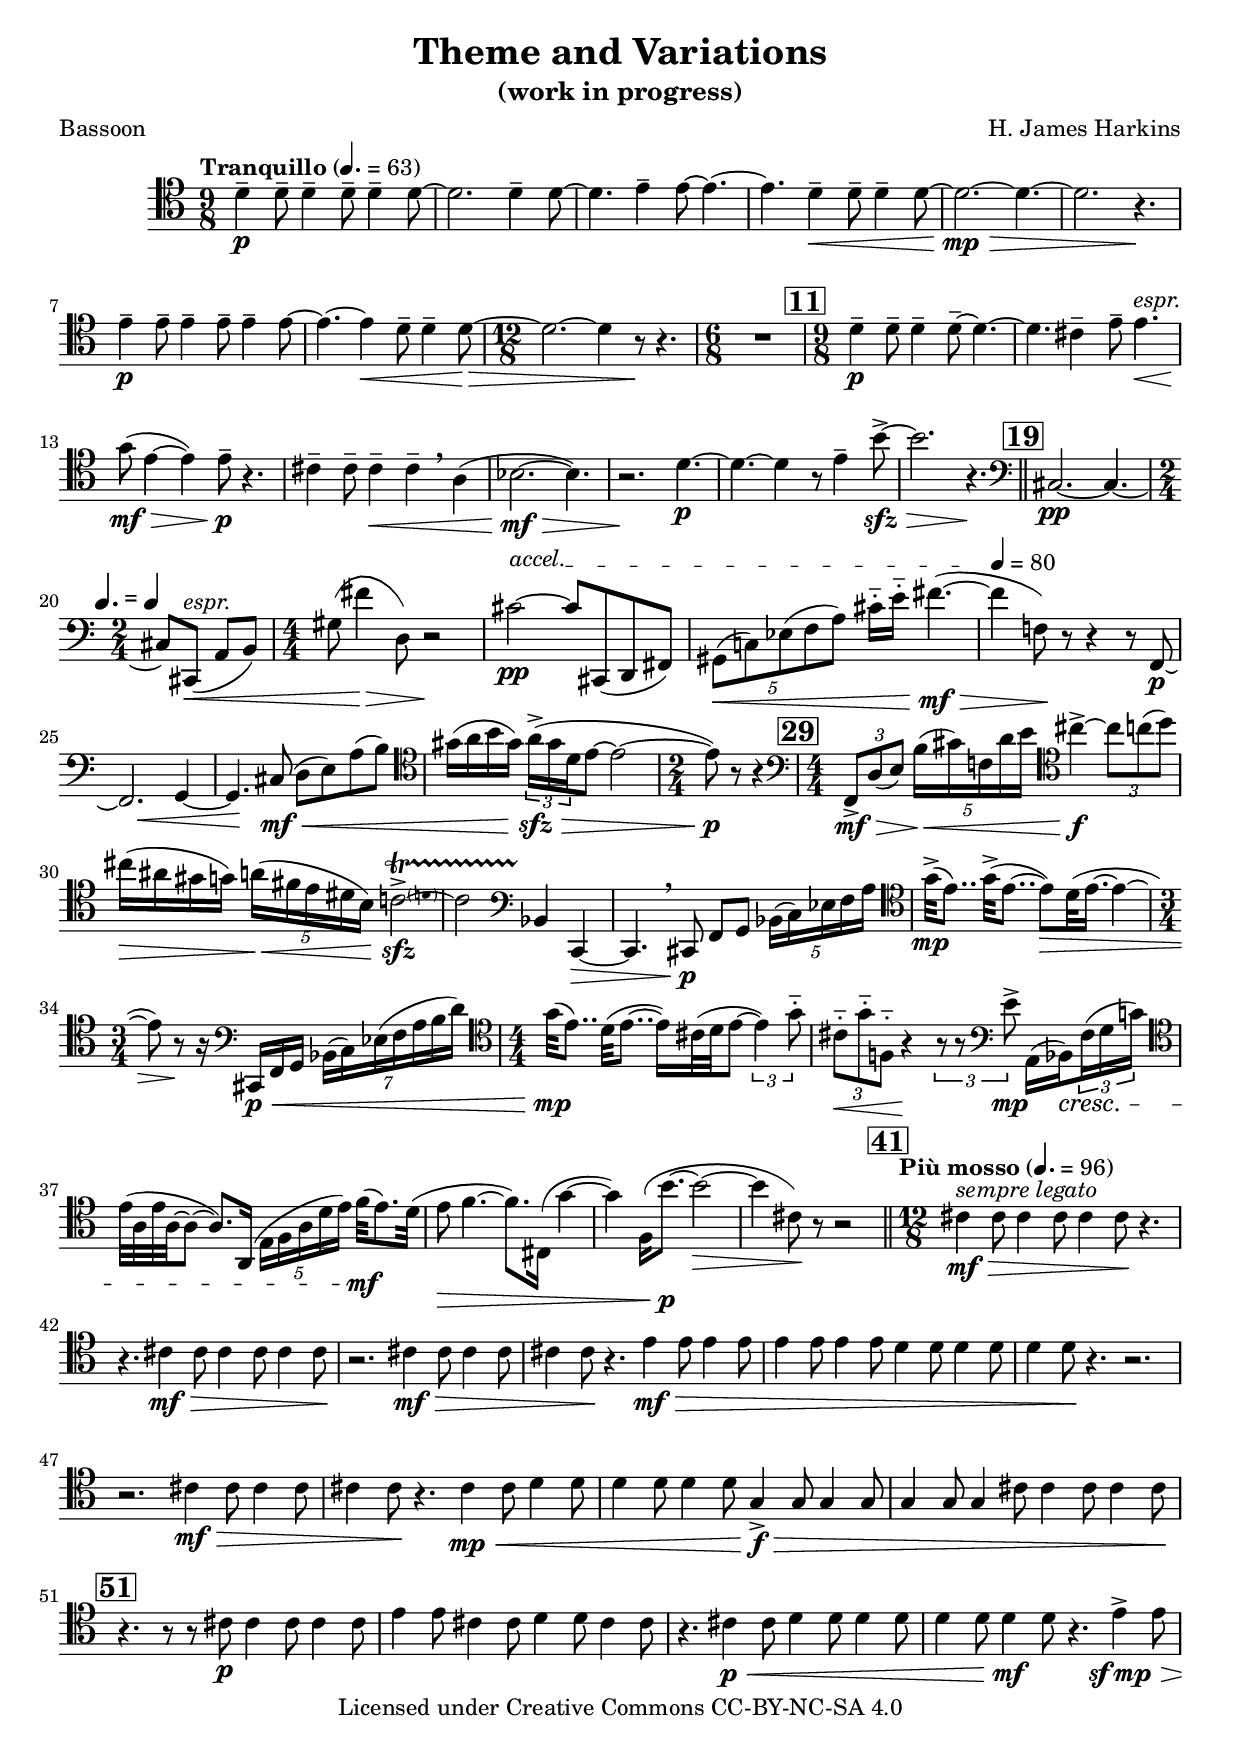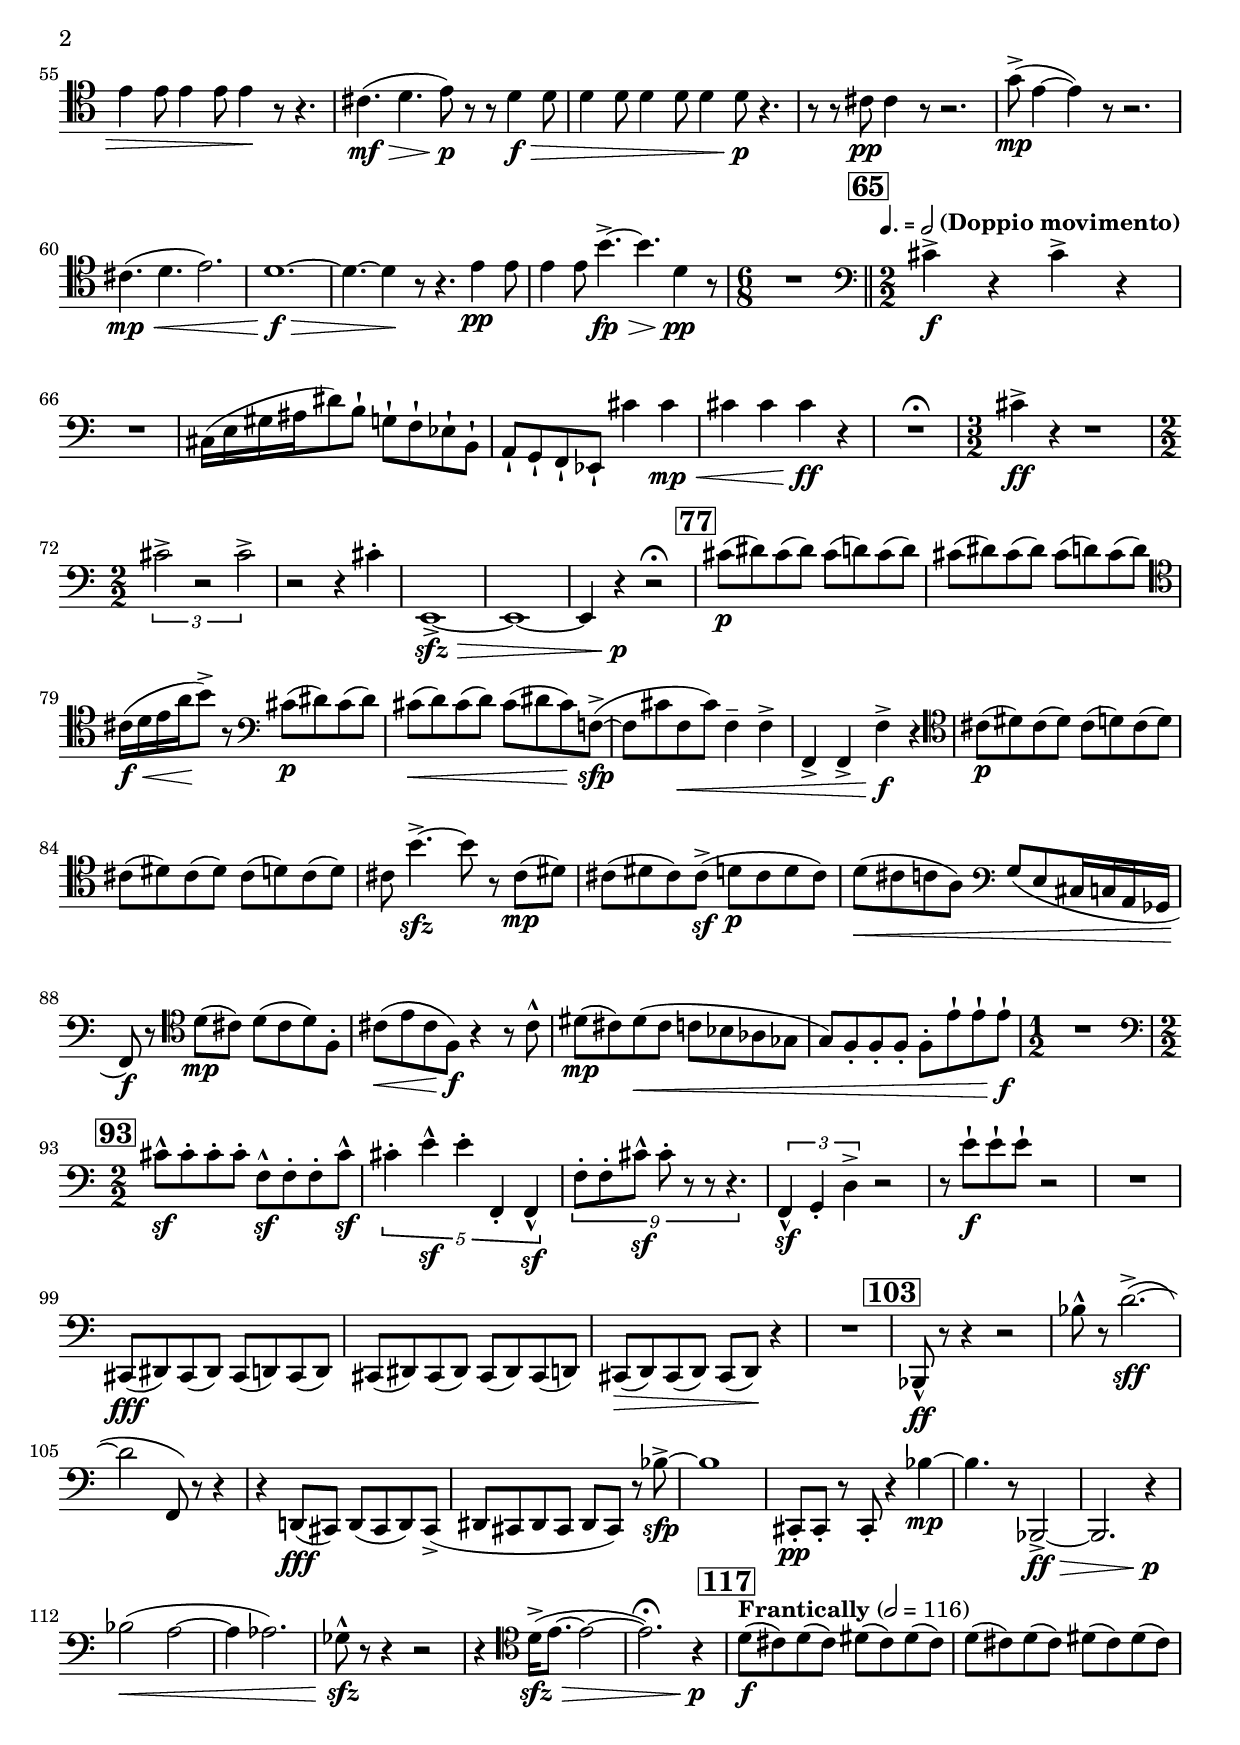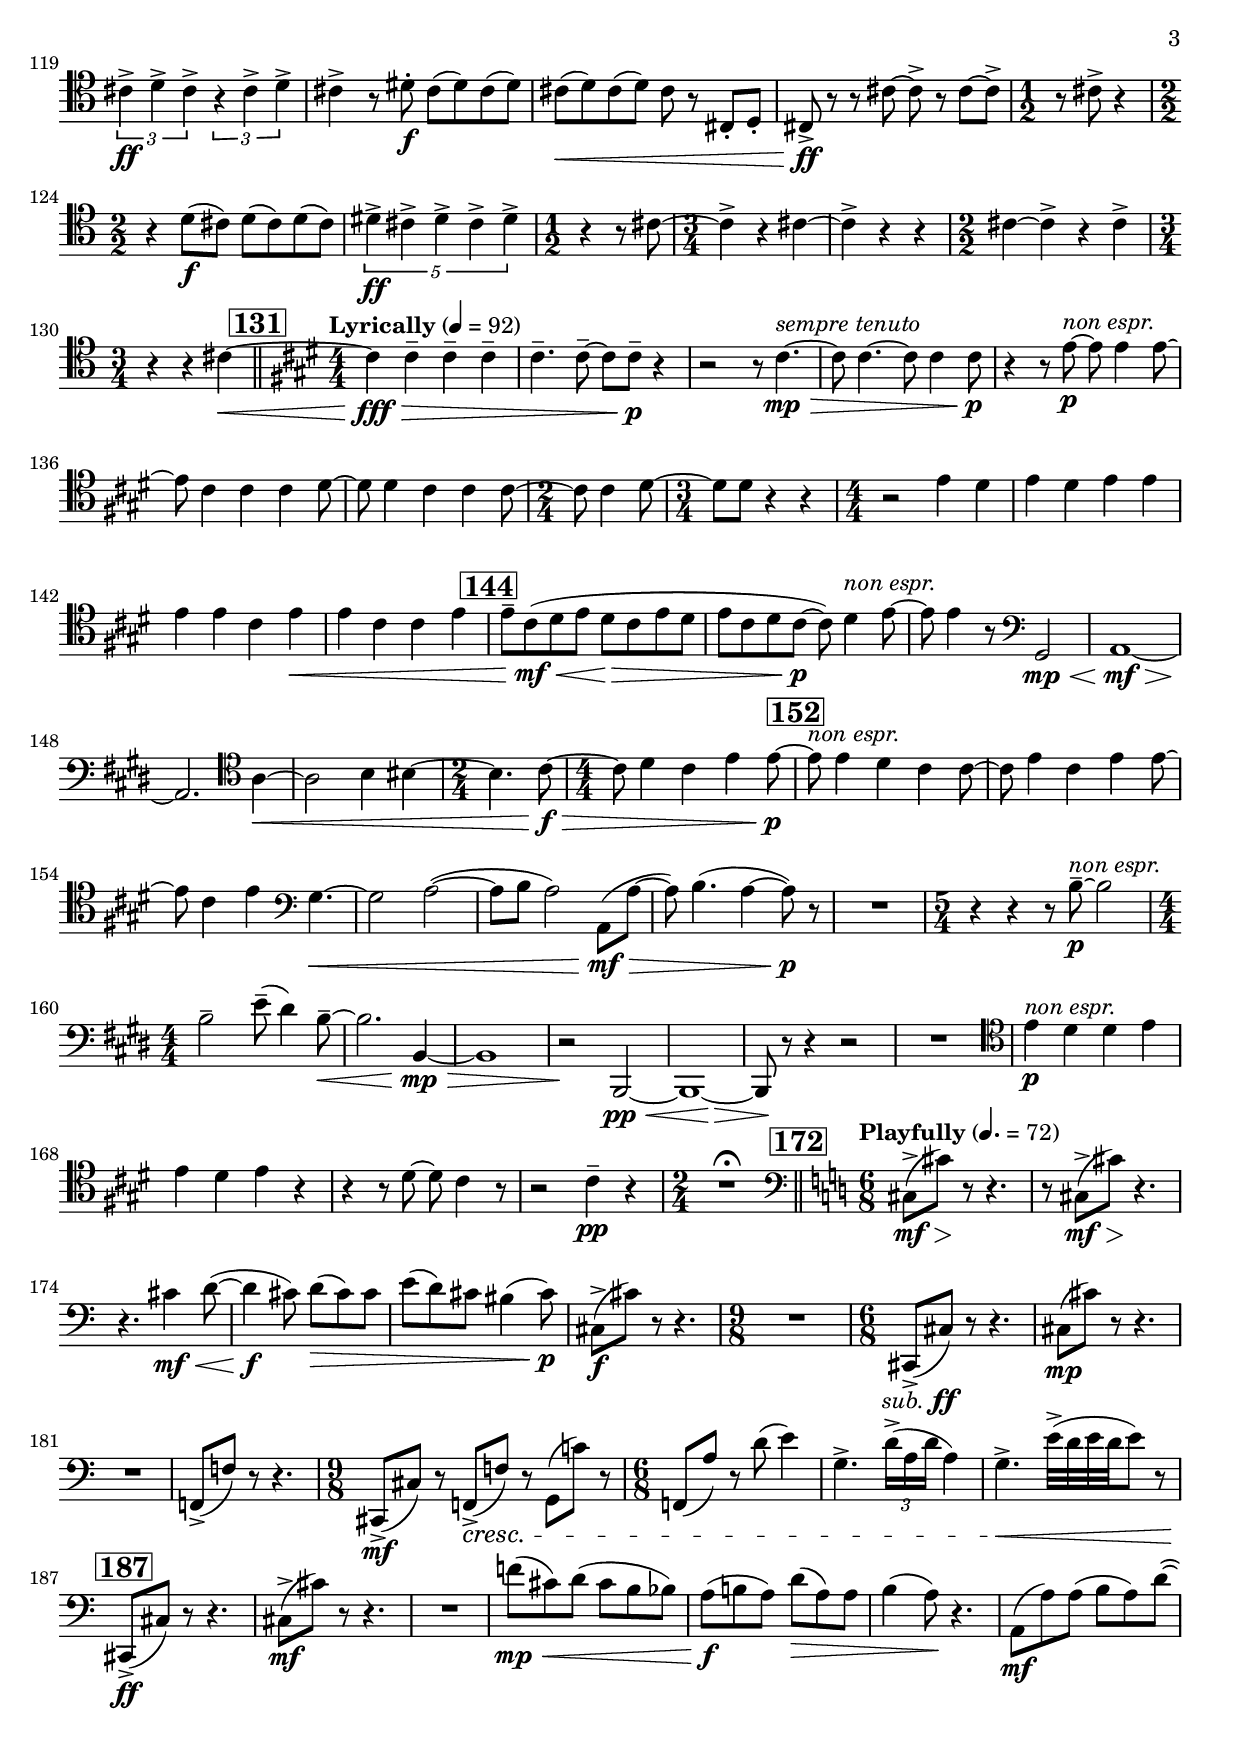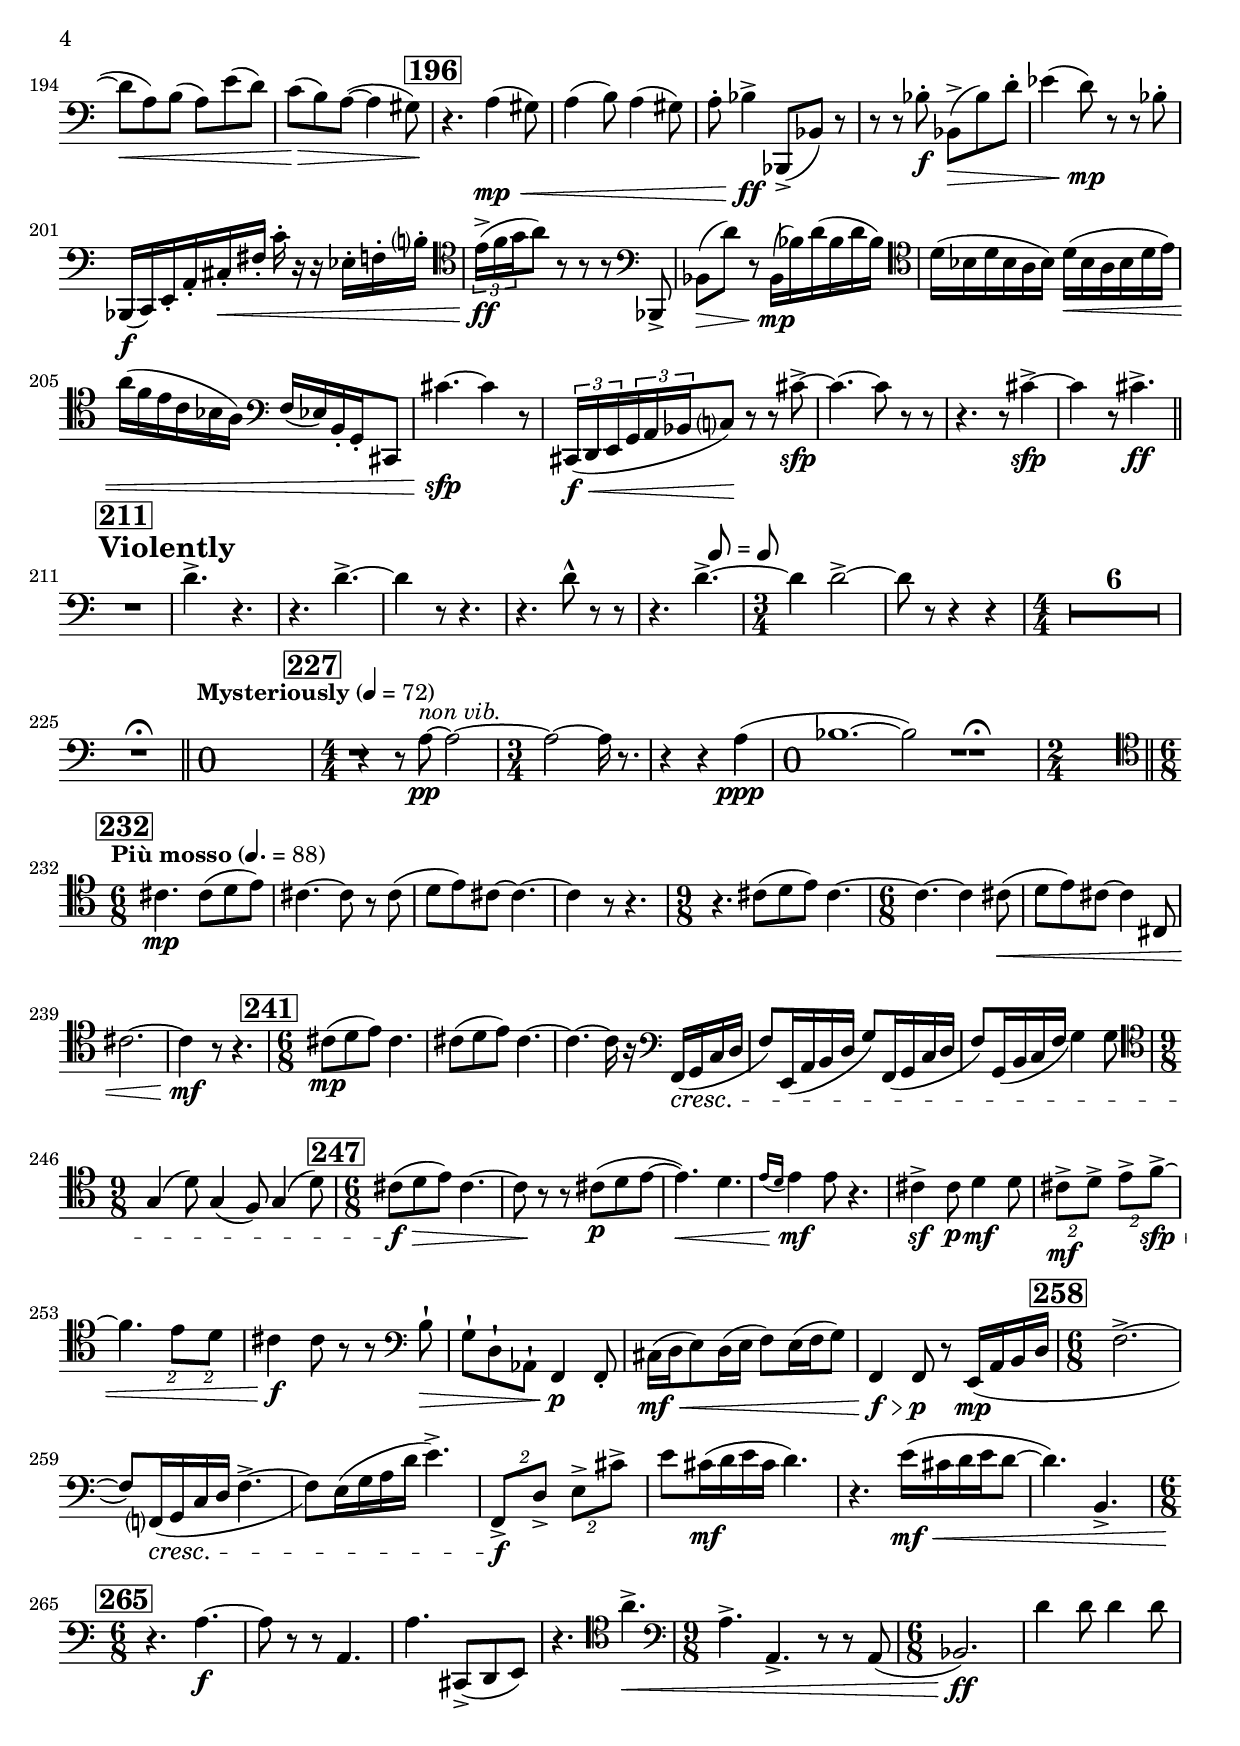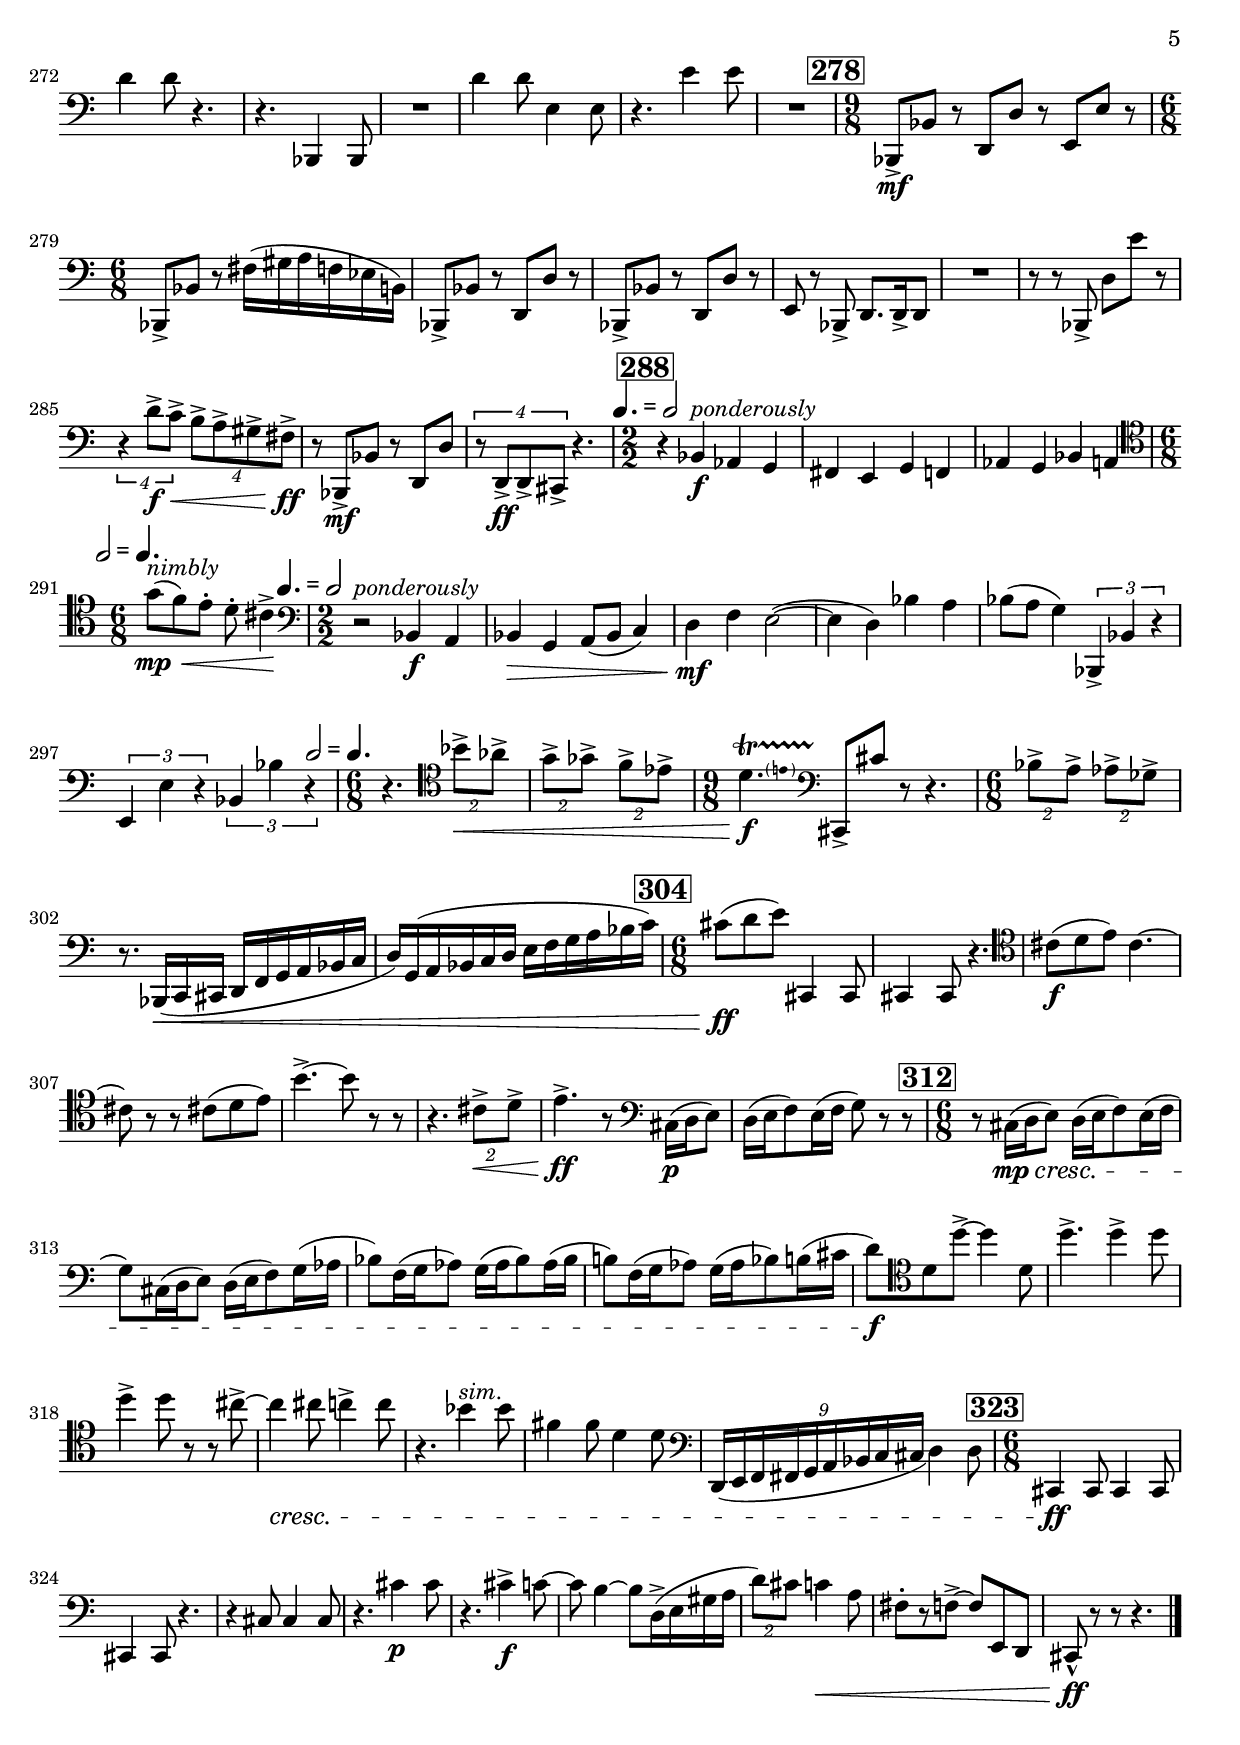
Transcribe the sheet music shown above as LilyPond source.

\version "2.18.2"
\language "english"

cadenzaToMusic =
#(define-music-function (parser location cadenzaMusic music)
                                                  (ly:music? ly:music?)
"Adjust the length of `music and the measureLength, to fit the length of
`cadenzaMusic"
(let* ((clen (ly:music-length cadenzaMusic))
       (mlen (ly:music-length music))
       (factor (ly:moment-div clen mlen))
       (compressed (ly:music-compress music factor)))
  ;; (format #t "factor : ~a\n" factor)
  #{
    \set Timing.measureLength = $clen
    $compressed
    \unset Timing.measureLength
  #}))

\include "../common/includes.ily"
\language "english"

\version "2.18.2"

#(define (get-pitch grob)
   (ly:event-property (ly:grob-property grob 'cause) 'pitch))

#(define (has-accidental? grob)
   (ly:grob? (ly:grob-object grob 'accidental-grob)))

#(define (first-in-beamed-group? me heads)
   (let loop ((x heads))
     (cond
      ((eq? (car x) me) #t)
      ((equal? (get-pitch (car x)) (get-pitch me)) #f)
      (else (loop (cdr x))))))

#(define (preceded-by-chromatic-variant? me heads)
   ;; Within a beamed group, compare a pitch with the preceding pitches.  Find the closest
   ;; pitch sharing octave and note-name with our pitch.  If it has a different alteration
   ;; from our pitch, return #t.  Our pitch will then need an accidental.
   (let* ((me-pitch (get-pitch me))
          (preceding
           (take-while
            (lambda (x) (not (eq? x me)))
            heads))
          (preceding
           (map
            (lambda (x) (get-pitch x))
            preceding))
          (preceding
           (filter
            (lambda (x)
              (and (equal? (ly:pitch-octave x) (ly:pitch-octave me-pitch))
                   (equal? (ly:pitch-notename x) (ly:pitch-notename me-pitch))))
            preceding)))
     
     (and (pair? preceding)
          (not (equal? (ly:pitch-alteration (last preceding))
                       (ly:pitch-alteration me-pitch))))))

#(define (redundant-natural? me heads)
   ;; Will remove any natural which isn't cancelling anything within a beamed group.
   (let* ((acc (ly:grob-object me 'accidental-grob))
          (glyph-name (ly:grob-property acc 'glyph-name)))
     (and (string=? glyph-name "accidentals.natural")
          (not (preceded-by-chromatic-variant? me heads))
          (not (forced? me)))))

#(define (forced? grob)
   (and (has-accidental? grob)
     (eq? #t (ly:grob-property (ly:grob-object grob 'accidental-grob) 'forced))))

#(define (unnecessary-acc? me heads)
   (cond
    ((redundant-natural? me heads) #t)
    ((first-in-beamed-group? me heads) #f)
    ((preceded-by-chromatic-variant? me heads) #f)
    ((forced? me))
    (else #t)))

#(define (accidentals-by-beam-group grob)
   (let* ((stems (ly:grob-array->list (ly:grob-object grob 'stems)))
          (heads (map (lambda (x)
                        (ly:grob-array->list
                         (ly:grob-object x 'note-heads))) stems))
          (heads (flatten-list heads)))
     
     (let loop ((candidates heads))
       (if (pair? candidates)
           (begin
            (if (and
                 (has-accidental? (car candidates))
                 (unnecessary-acc? (car candidates) heads))
                (ly:grob-suicide! (ly:grob-object (car candidates) 'accidental-grob)))
            (loop (cdr candidates)))))))


clarCadenza = \relative c {
  %\accidentalStyle Staff.neo-modern
  %\newSpacingSection
  %\override Score.SpacingSpanner.base-shortest-duration = #(ly:make-moment 1 32)
  \accidentalStyle dodecaphonic
  \override Beam.before-line-breaking = #accidentals-by-beam-group 
  \cadenzaOn
  r8 f\pp [ ( d' e ] ) e'' [ ( cs b ] ) \bar "" g, [ ( d' ef c' ] ) \bar ""
  <<
    \new Voice { \voiceOne s8 e [ ( cs s b ] ) }
    \new Voice \relative c' { \voiceTwo bf8 ( s4 f'8 ) }
  >> \oneVoice
  r2\fermata \bar ""
  d,,4 ( e8 ) e''8-- \bar ""
  \tuplet 5/4 {
    \shape #'((0 . 0) (0 . 1) (0 . 0) (0 . 0)) Slur
    cs16 [ ( f e d cs ] )
  } \bar ""
  g,,8 [ ( d'' ef ] ) \bar ""
  bf,4 ( f'8 ) e'' [ ( cs b ] ) \bar "" c,, [ ( a' ] )
  r4 r8 \bar ""
  <<
    \new Voice \relative c''' {
      \voiceOne
      s4 e8 ( cs4 ) s4 d,8 [ ( ef ] ) s e' ( cs4 )
    }
    \new Voice \relative c {
      \voiceTwo
      f8 [ ( d' ] ) s4. \bar "" bf4-- s4 \bar "" f8-- s4.
    }
  >> \oneVoice
  \tuplet 5/4 { d8\< [ e! bf, e'' cs ] } \bar "" \tuplet 3/2 { f,,,8 [ d' ] e4 d8 [ e ] } \bar ""
  \once \override NoteColumn.X-offset = #1
  b''8\mf\> g,,4 b'' g,, b''\p \bar "" r2\fermata \bar ""
  %\tag #'c-score { \break }
  e,16\mp^\markup "with increasing urgency" [ ( g e ) cs, ] e''8 [ ( cs b ] ) \bar ""
  e,,-- g4 ( e8 ) \bar ""
  \tuplet 5/4 { e''16\cresc [ ( cs e cs e ] ) } \bar ""
  \tuplet 7/4 { d,,,8 [ ( e16 g b cs g' ] ) } \bar ""
  fs32 [ ( e'16 ) fs,32 ( e'8 ) ] \bar "" 
  \once \override TextSpanner.bound-details.left.text = "Tenuto = stress this note"
  f,,8--\startTextSpan
  \tuplet 5/4 { %{ \shape #'((0 . 0) (0 . 0) (0.8 . -1) (0 . 1.5)) Slur %} f'!16 [ ( fs e' fs, e' ] ) } \bar "" g,,8--
  e''' [ ( cs b ] ) \bar ""
  \tuplet 6/4 { f,16 [ ( fs e' ) bf ( c a' ] ) } \bar "" b,,8--\mf [ ( cs\stopTextSpan ] ) \bar ""
  \tuplet 5/4 { d'16\< [ ( e b' fs e' ] ) } \bar ""
  \tuplet 5/4 { f,16 [ ( g c af e' ] ) } \bar ""
  \tuplet 5/4 { a,16 [ ( bf d cs e ] ) } \bar ""
  %% NOTE: This forced accidental is not needed in the part.
  %% Setting \accidentalStyle later makes it appear in the part.
  %% Setting it earlier hides it in the score, where it's needed.
  %% Tagging it fucks up the rests in the oboe and bassoon parts.
  %% Damn damn damn damn damn
  d8..->\trill [ ( cs32 ] )
  d8..->\trill [ ( cs32 ] ) \bar ""
  \tuplet 3/2 { e16->\ff [ ( cs e } d8\> ~ ] d8. [ cs16 ] ) \bar ""
  \accidentalStyle Staff.default
  \revert Beam.before-line-breaking
  \tuplet 5/4 { a16\< [ ( gs e d cs ] } \bar ""
  \tuplet 7/4 { d16 [ cs a gs a gs e\! ] ) }
  \cadenzaOff
}

clarCadenzaB = \relative c'' {
  \newSpacingSection
  \override Score.SpacingSpanner.base-shortest-duration = #(ly:make-moment 1 16)
  \cadenzaOn
  r2 e4.\ppp bf,16 [ ( c' ] ) e'8 [ ( d, ] )
  \tuplet 3/2 { g'16 [ ( c, a, } f'8 ] ) %\bar ""
  bf,,8--^"Tenuto = stress this note" \breathe
  e'4 c?8 [ e ] 
}

clarCadenzaC = \relative c'' {
  \tuplet 5/4 { c16\< [ ( e c e c ] } e8 )
  %\accidentalStyle Staff.neo-modern
  \accidentalStyle dodecaphonic
  \override Beam.before-line-breaking = #accidentals-by-beam-group 
  d,,-- f''4..
  <<
    { c,16-- ( g''2.\fermata ) }
    { s16 s2\> s8 s8\! }
  >> \bar ""
  r2 e4.\ppp\< \appoggiatura { \slurUp bf,16 [ d ] } f'4
  \tag #'a-part \shape #'((0 . 2.5) (0 . -3.2) (0 . -5.2) (0 . -1)) Slur
  cs,16--\> [ ( g''8. ~ ] g4 ~ g8 e4 f8\pppp )
  \cadenzaOff
  \accidentalStyle Staff.default
  \revert Beam.before-line-breaking
}


\include "../common/globals.ily"
%\include "../musicvars/oboe.ily"
%\include "../musicvars/clarinet.ily"
\language "english"

bsnTheme = \relative c' {
  \override Hairpin #'to-barline = ##f
  \clef tenor
  d4--\p d8-- d4-- d8-- d4-- d8 ~
  d2. d4-- d8 ~
  d4. e4-- e8 ~ e4. ~
  e4. d4--\< d8-- d4-- d8 ~
  d2.\mp\> ~ d4. ~
  d2. r4.\!
  e4--\p e8-- e4-- e8-- e4-- e8 ~
  e4. ~ e4\< d8-- d4-- d8\> ~
  d2. ~ d4 r8\! r4.
  R2.
  d4--\p d8-- d4-- d8-- ~ d4. ~
  d4. cs4-- e8-- e4.\<^\markup { \italic "espr." }
  g8\mf\> ( e4 ~ e4 ) e8--\p r4.
  cs4-- cs8-- cs4--\< cs4-- \breathe a4 (
  bf2.\mf\> ~ bf4. )
  r2.\! d4.\p ~
  d4. ~ d4 r8 e4-- b'8->\sfz\> ~
  b2. r4.\!
  %\clef bass
  %cs,,2.\pp ~ cs4.
}

bsnTwelveEight = \relative c' {
  \override Hairpin #'to-barline = ##f
  \clef tenor
  cs4\mf\>^\markup { \italic "sempre legato" } cs8 cs4 cs8 cs4 cs8\! r4.
  r4. cs4\mf\> cs8 cs4 cs8 cs4 cs8\!
  r2. cs4\mf\> cs8 cs4 cs8
  cs4 cs8\! r4. e4\mf\> e8 e4 e8
  e4 e8 e4 e8 d4 d8 d4 d8
  d4 d8\! r4. r2.
  r2. cs4\mf\> cs8 cs4 cs8
  cs4 cs8\! r4. cs4\mp\< cs8 d4 d8
  d4 d8 d4 d8 g,4->\f\> g8 g4 g8
  g4 g8 g4 cs8 cs4 cs8 cs4 cs8\!
  r4. r8 r8 cs8\p cs4 cs8 cs4 cs8
  e4 e8 cs4 cs8 d4 d8 cs4 cs8
  r4. cs4\p\< cs8 d4 d8 d4 d8
  d4 d8 d4\mf d8 r4. e4->\sfmp\> e8
  e4 e8 e4 e8 e4\! r8 r4.
  cs4.\mf\> ( d e8\p ) r8 r8 d4\f\> d8
  d4 d8 d4 d8 d4 d8\p r4.
  r8 r8 cs8\pp cs4 r8 r2.
  g'8->\mp ( e4 ~ e4 ) r8 r2.
  cs4.\mp\< ( d e2. )
  d1.\f\> ~
  d4. ~ d4\! r8 r4. e4\pp e8
  e4 e8 b'4.->\fp\> ~ b4. d,4\pp r8
  R2.
}

bsnSixEight = \relative c {
  \override Hairpin #'to-barline = ##f
  \clef bass
  cs8->\mf\> ( cs'\! ) r8 r4.
  r8 cs,->\mf\> ( cs'\! ) r4.
  r4. cs4\mf\< d8 ~ (
  d4\f cs8 ) d\> ( cs ) cs
  e ( d ) cs bs4 ( cs8\p )
  cs,8->\f ( cs' ) r8 r4.
  R1*9/8
  cs,,8->_\subffMarkup ( cs' ) r8 r4.
  cs8\mp ( cs' ) r8 r4.
  R2.
  f,,!8-> ( f'! ) r8 r4.
  cs,8->\mf ( cs' ) r8 f,!8-> \cresc ( f'! ) r8 g,8 ( c'! ) r8
  f,,!8 ( a' ) r8 d ( e4 )
  g,4.-> \tuplet 3/2 { d'16-> ( a d } a4 )
  g4.->\< e'32-> ( d e d e8 ) r8
  cs,,8->\ff ( cs' ) r8 r4.
  cs8->\mf ( cs' ) r8 r4.
  R2.
  f!8\mp\< ( cs ) d ( cs b bf )
  a\f ( b! a ) d\> ( a ) a
  b4 ( a8\! ) r4.
  a,8\mf ( a' ) a ( b a ) d ~ (
  d\< a ) b ( a ) e' ( d )
  c\> ( b ) a ~ ( a4 gs8\! )
  r4. a4\mp\< ( gs8 )
  a4 ( b8 ) a4 ( gs8 )
  a-. bf4->\ff bf,,8-> ( bf' ) r8
  r8 r8 bf'-.\f bf,->\> ( bf' ) d-.
  ef4 ( d8\mp ) r8 r8 bf-.
  bf,,16\f ( c ) e-. a-. cs-.\< fs-. c'-. r r ef,-. f-. b?-.
  \clef tenor \tuplet 3/2 { e16->\ff ( [ f g } a8 ) ] r8 r8 r8 \clef bass bf,,,8->
  bf'\> ( d' ) r8 
  \shape #'((0 . -0.5) (0 . 1) (0 . 1) (0 . 0.4)) Slur
  %\once \override Accidental #'X-offset = #0.2
  %\once \override Accidental.avoid-slur = #'inside  % THIS DOES NOTHING, WHY???
  bf,16\mp ( \once \override Accidental #'extra-offset = #'(0.25 . 0) bf' ) d ( bf d bf )
  \clef tenor d ( bf d bf a bf ) d\< ( bf a bf d e )
  a ( f e c bf a ) \clef bass f ( ef ) b-. g-. cs,8
  cs''4.\sfp ~ cs4 r8
  \tupletSpan 8
  \tuplet 3/2 { cs,,16\f\< ( d e g a bf } c?8\! ) r8 r8 cs'8->\sfp ~
  cs4. ~ cs8 r8 r8
  r4. r8 cs4->\sfp ~
  cs4 r8 cs4.->\ff
  R2.
  d4.-> r4.
  r4. d4.-> ~
  d4 r8 r4.
  r4. d8-^ r8 r8
  r4. d4.-> ~
  d4 d2-> ~
  d8 r8 r4 r4
  R1*6 R1\fermataMarkup
  \cadenzaOn R1 \cadenzaOff
  r4 r8 a8\pp^\markup { \italic "non vib." } ~ a2 ~
  a2 ~ a16 r8.
  r4 r4 a4 ( \ppp
  \cadenzaOn
  bf1. ~ bf2 ) s8
  r1\fermata
  \cadenzaOff
  R2
}

bsnOb = \new Voice \with {
  \remove "Note_heads_engraver"
  \consists "Completion_heads_engraver"
  \remove "Rest_engraver"
  \consists "Completion_rest_engraver"
}
\relative c' {
  \override Hairpin #'to-barline = ##f
  \clef tenor
  %cs8\mf\< ~
  r4 r cs\< ~
  cs4\fff\> cs-- cs-- cs--
  cs4.-- cs8-- ~ cs cs--\p r4
  r2 r8 cs4.^\sempreTenuto \mp\> ~
  cs8 cs4. ~ cs8 cs4 cs8\p
  r4 r8 e8\p ^\nonEspr ~ e8 e4 e4 %completion heads
  cs4 cs cs ds
  ds cs cs cs
  cs ds ds8 r4 r4
  r2 e4 ds
  e ds e e
  e e cs e\<
  e cs cs e
  e8-- cs\mf\< ( ds e ds\> cs e ds
  e cs ds cs\p ~ cs ) ds4^\nonEspr e
  e4 r8 \clef bass gs,,2\mp\<
  a1\mf\> ~
  a2.\! \clef tenor a'4\< ~
  a2 b4 bs4 ~
  bs4. cs8\f\> ~
  cs8 ds4 cs e e8\p ~
  e8 ^\nonEspr e4 ds cs cs  %completion heads
  e cs e e
  cs e \clef bass gs,4.\< ~
  gs2 a ~ (
  a8 b a2 ) a,8\mf\> ( a' ~
  a ) b4. ( a4 ~ a8\p ) r8
  R1
  r4 r4 r8 b8--\p ^\nonEspr ~ b2
  b2-- e8-- ( ds4 ) b8-- \< ~
  b2. b,4 \mp\> ~
  b1
  r2\! <<
    { b,2 ~
      b1 ~
      b8 r8 r4 r2
    }
    { s2\pp\<
      s2 s2\>
      s8\!
    }
  >>
  R1
  \resetRelativeOctave c'
  \clef tenor e4\p ^\nonEspr ds ds e
  e ds e r4
  r4 r8 ds ~ ds cs4 r8
  r2 cs4-- \pp r4 
  R2 \fermataMarkup
}

bsnBsn = \relative c {
  \clef bass
  cs2.\pp ~ cs4. ~
  cs8 cs,8^\espres \< ( a' b )
  \shape #'((0 . -1) (0 . 1.5) (0 . 0.5) (0 . -1)) Slur
  gs' ( fs'4\> d,8 ) r2\!
  cs'2\pp ~ cs8 cs,, ( d fs )
  \tuplet 5/4 { gs8 ( \< c! ) ef ( f a ) } cs16\portato e\portato fs4.\mf\> ~ (
  fs4 f,!8\! ) r8 r4 r8 <<
    {
      f,\p ~
      f2. g4 ~
      g4.
    }
    { s8 s4 s2.\< s4.\! }
  >>
  cs8\mf\< ( d e ) a ( b )
  \clef tenor
  \shape #'((0 . 0) (0 . 0.5) (0 . 0.5) (0 . 0)) Slur
  gs'16 ( a b gs ) \tuplet 3/2 { a16->\sfz\> ( gs d } e8 ~ e2 ~
  e8\p ) r8 r4
  \clef bass \tuplet 3/2 { f,,8->\mf\> d' ( e ) } \tuplet 5/4 { b'16 ( \< cs ) f,! d' e }
  \clef tenor cs'4->\f ~ \tuplet 3/2 { cs8 c ( d ) }
  \override TrillPitchAccidental.avoid-slur = #'inside
  cs16\> ( as gs g ) \tuplet 5/4 { a16\< ( fs e ds b ) } \pitchedTrill c!2->\sfz\startTrillSpan ~ d
  c2 \clef bass bf,4\stopTrillSpan c,\> ~
  c4. \breathe cs8\p f g \tuplet 5/4 { bf16 ( c ) ef f a }
  \clef tenor g'32->\mp ( e8.. ) g32-> ( e8.. ~ e8\> ) d32 ( e16. ~ e4 ~
  e8 ) r8\! r16 \clef bass cs,,16\p\< f g \tuplet 7/4 { bf16 ( c ) ef ( f a b d ) }
  \clef tenor g32\mp ( e8.. ) d32 ( e8.. ~ e16 ) cs32 ( d e8 ~ \tuplet 3/2 { e4 ) g8\portato }
  \tuplet 3/2 { cs,8\portato \< g'\portato f,!\portato } r4\! \tuplet 3/2 { r8 r8 \clef bass e'->\mp }
  \set subdivideBeams = ##t
  \set baseMoment = #(ly:make-moment 1/8)
  \set beatStructure = #'(2 2 2 2)
  a,,16 ( bf \cresc ) \tuplet 3/2 { f'16 ( g c ) }
  \unset baseMoment
  \unset beatStructure
  \set subdivideBeams = ##f
  \clef tenor e32 ( a, e' a, ~ a8 ~ a8. ) a,16 ( \tuplet 5/4 { e'16 f a d e ) } f32\mf ( e8. ) d32 (
  e8\> f4. ~ f8. )
  \shape #'((0 . -1) (-1 . 1) (0 . 0) (0 . 0)) Slur
  cs,16 ( g''4 ~
  g4 )
  \shape #'((0 . 2) (-2 . -1) (0 . -1.5) (0 . 0)) Slur
  f,16 ( b'8.\p ~ b2\> ~
  \noBreak
  b4 cs,8\! ) r8 r2
}

dashPlus = "staccatissimo"

bsnOB = \relative c' {
  \override Hairpin #'to-barline = ##f
  \clef bass
  cs4->\f r cs-> r
  R1
  cs,16 ( e gs as ds8 ) b-+ g-+ f-+ ef-+ b-+
  a-+ g-+ f-+ ef-+ cs''4 cs\mp\<
  cs cs cs\ff r4
  R1\fermataMarkup
  cs4->\ff r4 r1
  \tuplet 3/2 { cs2-> r cs-> }
  r2 r4 cs-.
  e,,1->\sfz\> ~ e ~ e4 r4\p r2\fermata
  %{\clef tenor%} cs''8\p ( ds ) cs ( ds ) cs ( d ) cs ( d )
  cs ( ds ) cs ( ds ) cs ( d ) cs ( d )
  \clef tenor cs16\f\< ( d e a\! b8-> ) r8 \clef bass cs,\p ( ds ) cs ( ds )
  cs\< ( d ) cs ( d ) cs ( ds cs ) f,!->\sfp ~ (
  f cs' f,\< cs' ) f,4-- f->
  f,-> f-> f'->\f r4
  \clef tenor
  cs'8\p ( ds ) cs ( ds ) cs ( d ) cs ( d )
  cs ( ds ) cs ( ds ) cs ( d ) cs ( d )
  cs b'4.->\sfz ~ b8 r cs,8\mp ( ds )
  cs ( ds cs ) cs->\sf ( d\p cs d cs )
  d\< ( cs c a ) \clef bass g ( e cs16 c a gf
  f8\f ) r \clef tenor d''8\mp ( cs ) d ( cs d ) f,-.
  \shape #'((0 . -0.3) (0 . 0.5) (0 . 0.5) (0 . 0)) Slur
  cs'\< ( e cs f,\f ) r4 r8 cs'-^
  ds\mp ( cs ) ds\< ( cs c bf af gf
  g ) f-. f-. f-. f-. e'-+ e-+ e-+\f
  R2
  \clef bass cs8-^\sf cs-. cs-. cs-. f,-^\sf f-. f-. cs'-^\sf
  \tuplet 5/4 { cs4-. e-^\sf e-. f,,-. f-^\sf }
  \tuplet 9/8 { f'8-. [ f-. cs'-^\sf ] cs-. r8 r8 r4. }
  \tuplet 3/2 { f,,4-^\sf g-. d'-> } r2
  r8 e'-+\f e-+ e-+ r2
  R1
  %{\clef bass%} cs,,8\fff ( ds ) cs ( ds ) cs8 ( d ) cs ( d )
  cs8 ( ds ) cs ( ds ) cs8 ( ds ) cs ( d )
  cs8\> ( d ) cs ( d ) cs ( d\! ) r4
  R1
  bf8-^\ff r8 r4 r2
  bf''8-^ r8 
  \shape #'((0 . 0) (0 . 0) (0 . 0) (-0.5 . -1)) Slur
  d2.->\sff ~ (
  d2 f,,8 ) r8 r4
  r4 d!8\fff ( cs ) d ( cs d ) cs-> (
  ds cs ds cs ds cs ) r bf''8->\sfp ~
  bf1
  cs,,8-.\pp cs-. r cs-. r4 bf''4\mp ~
  bf4. r8 bf,,2->\ff\> ~
  bf2. r4\p
  bf''2\< ( a ~
  a4 af2. )
  gf8-^\sfz r8 r4 r2
  r4 \clef tenor d'16->\sfz\> ( e8. ~ e2 ~
  e2.\fermata ) r4\p
  d8\f ( cs ) d ( cs ) ds ( cs ) ds ( cs )
  d8 ( cs ) d ( cs ) ds ( cs ) ds ( cs )
  \tupletSpan 2 \tuplet 3/2 { cs4->\ff d-> cs-> r cs-> d-> } \tupletSpan \default
  cs4-> r8 ds-.\f cs ( ds ) cs ( ds )
  cs\< ( d ) cs ( d ) cs r8 cs,-. d-.
  cs->\ff r r cs' ~ cs-> r cs ~ cs->
  r cs-> r4
  r4 d8\f ( cs ) d ( cs ) d ( cs )
  \tuplet 5/4 { ds4->\ff cs-> ds-> cs-> ds-> }
  r4 r8 cs8 ~
  cs4-> r cs ~
  cs-> r r
  cs ~ cs-> r cs->
  %r r cs ~
}

bsnFinal = \relative c' {
  \override Hairpin #'to-barline = ##f
  \clef tenor
  cs4.\mp cs8 ( d e )
  cs4. ~ cs8 r cs (
  d e ) cs8 ~ cs4. ~
  cs4 r8 r4.
  r4. cs8 ( d e ) cs4. ~
  cs4. ~ cs4 cs8\< (
  d e ) cs ~ cs4 cs,8
  cs'2. ~
  cs4\mf r8 r4.
  cs8\mp ( d e ) cs4.
  cs8 ( d e ) cs4. ~
  cs4. ~ cs16 r \clef bass f,,16\cresc ( g c d
  f8 ) e,16 ( a b d g8 ) f,16 ( g c d
  f8 ) g,16 _( b c f g4 ) g8
  \clef tenor g4 ( d'8 ) g,4 ( f8 ) g4 ( d'8 )
  cs8\f\> ( d e ) cs4. ~
  cs8\! r r cs8\p ( d e ~
  e4. ) \< d4.
  \acciaccatura { e16 d } e4\mf e8 r4.
  cs4->\sf cs8\p d4\mf d8
  \tuplet 2/3 4. { cs8->\mf d-> e-> f-> ~ \sfp\< }
  f4. \tuplet 2/3 { e8 d }
  cs4\f cs8 r r \clef bass b-+\>
  g-+ d-+ af-+ f4\p f8-.
  cs'16\mf\< ( d e8 ) d16 ( e f8 ) e16 ( f g8 )
  f,4\f\> f8\p r8 e16\mp _( a b d
  f2.-> ~
  f8 ) f,?16 \cresc _( g c d f4.-> ~
  f8 ) e16 ( g a d e4.-> )
  \tuplet 2/3 4. { f,,8-> \f d'-> e-> cs'-> }
  e8 cs16\mf ( d e cs d4. )
  r4. e16\mf\< ( cs d e d8 ~
  d4. ) b,4.->
  r4.\! a'4. \f ~
  a8 r r a,4.
  a' cs,,8-> ( d e )
  r4. \clef tenor a''4.-> \<
  \clef bass a,-> a,-> r8 r a (
  bf2.\ff )
  d'4 d8 d4 d8
  d4 d8 r4.
  r4. bf,,4 bf8
  R2.
  d''4 d8 e,4 e8
  r4. e'4 e8
  R2.
  bf,,8->\mf bf' r d, d' r e, e' r
  bf,8-> bf' r fs'16 ( gs a f ef b )
  bf,8-> bf' r d, d' r
  bf,8-> bf' r d, d' r
  e, r bf-> d8. d16-> d8
  R2.
  r8 r bf-> d' e' r
  \tuplet 4/3 4. { r4 d8->\f\< c-> b-> a-> gs-> fs->\ff }
  % in theory this should be unnecessary, but...
  % somehow the tupletSpannerDuration got set to something small and it broke later tuplets
  \unset tupletSpannerDuration
  r8 bf,,8->\mf bf' r d, d'
  \tuplet 4/3 { r8 d,->\ff d-> cs-> } r4.
  r4 bf' ^\markup \italic "ponderously" \f af g
  fs e g f
  af g bf a
  \clef tenor g''8\mp\< ^\markup \italic "nimbly" ( f ) e-. d-. cs4->\!
  \clef bass r2 ^\markup \italic "ponderously" bf,4\f a
  bf\> g a8 ( bf c4 )
  d\mf f e2 ~ (
  e4 d ) bf' a
  bf8 ( a g4 ) \tuplet 3/2 2 { bf,,4-> bf' r
                               e, e' r bf bf' r }
  %R2.*2
  r4. \clef tenor \tuplet 2/3 4. { bf'8->\< af->
                                   g-> gf-> f-> ef-> }
  \override Beam.auto-knee-gap = #8
  \pitchedTrill d4.\f \startTrillSpan e \clef bass cs,,8->\stopTrillSpan cs'' r r4.
  \revert Beam.auto-knee-gap
  \tuplet 2/3 4. { bf8-> a-> af-> gf-> }
  r8. bf,,16\< ( c cs d f g a bf c
  d ) g, ( a bf c d e f g a bf c )
  cs8\ff ( d e ) cs,,4 cs8
  cs4 cs8 r4.
  \clef tenor cs''8 ( \f d e ) cs4. ~
  cs8 r r cs ( d e )
  b'4.-> ~ b8 r r
  r4. \tuplet 2/3 { cs,8->\< d-> }
  e4.->\ff r8 \clef bass cs,16\p ( d e8 )
  d16 ( e f8 ) e16 ( f g8 ) r r
  r cs,16\mp \cresc ( d e8 ) d16 ( e f8 ) e16 ( f
  g8 ) cs,16 ( d e8 ) d16 ( e f8 ) g16 ( af
  bf8 ) f16 ( g af8 ) g16 ( af bf8 ) af16 ( bf
  b!8 ) f16 ( g af8 ) g16 ( af bf8 ) b16 ( cs
  d8 ) \f \clef tenor d8 d'-> ~ d4 d,8
  d'4.-> d4-> d8
  d4-> d8 r r cs-> ~
  cs4\cresc cs8 c4-> c8
  r4. bf4 ^\markup \italic "sim." bf8
  fs4 fs8 d4 d8
  \clef bass \tuplet 9/6 { d,,16 _( e f fs g a bf c cs } d4 ) d8
  cs,4\ff cs8 cs4 cs8 cs4 cs8 r4.
  r4 cs'8 cs4 cs8 r4. cs'4\p cs8
  r4. cs4->\f c8 ~ c8 b4 ~ b8 d,16-> ( e gs a
  %\tuplet 2/3 { d8\> ) cs } c8.\< a,16 ( bf c cs ds e8 ) f-> ~ f e, d
  \tuplet 2/3 { d8 ) cs } c4\< a8 fs8-. [ r f8-> ] ~ f e, d
  cs8-^ \ff r r r4. %r2.
}

\version "2.16.1"

titlepage = \markup {
  \fill-line {
    \center-column {
      \vspace #12
      \fontsize #6 \line { "Theme and Variations" }
      \vspace #1
      \huge \line { for Oboe, Clarinet in A and Bassoon }
      \vspace #4
      \huge \line { 2014 }
      \vspace #10
      \huge \line { Duration: c. 12 minutes }
      \vspace #6
      \fontsize #5 \line { H. James Harkins }
      \vspace #0.5
      \huge \line { b. 1970 }
    }
  }
}

oboeTitle = \markup {
  \vspace #4 \huge
  \fill-line { Oboe }
}

ClarinetATitle = \markup {
  \vspace #4 \huge
  \fill-line { Clarinet in A }
}

bsnTitle = \markup {
  \vspace #4 \huge
  \fill-line { Bassoon }
}

cclicense = \markup {
  \fill-line {
    \center-column {
      \normalsize
      \line { Creative Commons License: \bold "CC-NC-BY-SA" }
      \line { You \italic may make derivative works. }
      \line { \bold "BY" (Attribution): Your derivative work must credit me. }
      \line { \bold "NC" (Non-Commercial): Your work, or performance of this work, should not be used commercially without my permission. }
      \line { \bold "SA" (ShareAlike): Your work should be published under a similar or more permissive license. }
      \line { \typewriter "http://creativecommons.org/licenses/by-nc-sa/4.0/" }
    }
  }
}

notationComments = \markup {
  \column {
    \line \large \bold { Notation }
    \vspace #0.6
    \normalsize
    \wordwrap {
      A \bold "0" centered in the staff after a bar line indicates unmetered music (a cadenza).
    }
    \vspace #0.6
    \wordwrap {
      Grace notes should be played before the beat.
    }
  }
}

instructionpage = \markup {
  \column {
    % title again here
    
    \vspace #5
    \line \large \bold { Program note }
    \vspace #0.6
    \normalsize
    \wordwrap {
      This composition is a classically-conceived theme and variations, beginning with an austere, contemplative theme based on a simple, three-note sonority and a lilting rhythm. The variations tease out melodic, harmonic and rhythmic elements of the theme. Some of the variations hew closely to the form of the theme; other variations fixate on a small element in the theme and discard the original form.
    }
    \vspace #0.6
    \wordwrap {
      Classical variations typically apply different ornamental figures to a melody
      in each variation while the melody retains its essential shape, or dress up a
      consistent harmonic progression in various melodic and textural guises.
      (The first movement of Mozart’s Piano Sonata no. 11, K.331, is a fine example
      of the former; J. S. Bach’s \italic { Goldberg Varations, } BWV 988, illustrate the latter.)
      This set of variations presses further into rhythmic transformation of the theme’s
      mixture of triple and double divisions. This feature of the theme recurs throughout
      the work, subtly at first; by the final variation, the interplay of metrical divisions
      comes close to distorting the listener’s perception of the tempo (though the tempo
      does not actually change in this variation!).
    }
    \vspace #0.6
    \wordwrap {
      The work was composed between February and July 2014 for the Kapok Winds,
      made up of principals from the Guangzhou Symphony Orchestra: Cornelius Finke
      (oboe), Schyler Fung (clarinet) and Michael Garza (bassoon).
    }
    \vspace #1.2
    \notationComments
    \vspace #1.2
    \line \large \bold { Acknowledgments }
    \vspace #0.6
    \wordwrap {
      Special thanks are due to two members of the LilyPond user community, for their assistance in providing custom extensions for the LilyPond notation software to handle two challenging situations: Thomas Morley, for a function that helps to coordinate free-rhythm cadenzas with the other parts, and David Nalesnik, for a custom way to place accidentals automatically during the clarinet cadenza.
    }
    \vspace #0.6
    \wordwrap {
      (As these acknowledgments are for technical solutions for music engraving problems, they should not be printed in a concert program.)
    }
  }
}


%#(set-global-staff-size 16)

%{\paper {
  left-margin = 1.8\cm
  line-width = 18.2\cm
  right-margin = 1\cm
}
%}

\header {
  title = "Theme and Variations"
  subtitle = "(work in progress)"
  composer = "H. James Harkins"
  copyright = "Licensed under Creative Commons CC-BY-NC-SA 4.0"
  poet = "Bassoon"
}

\score {
  \new Staff <<
    { \compressFullBarRests
      \override MultiMeasureRest.expand-limit = #1
      \global
      \keepWithTag #'part \globalBsn % need accel... marking
      \globalTwelveEight \globalOB \globalOb \globalSixEight \globalFinal
    }
    { \bsnTheme \bsnBsn \bsnTwelveEight \bsnOB \bsnOb
      \bsnSixEight
      \bsnFinal
    }
  >>
}

\markup {
  \column {
    \vspace #2
    \notationComments
  }
}